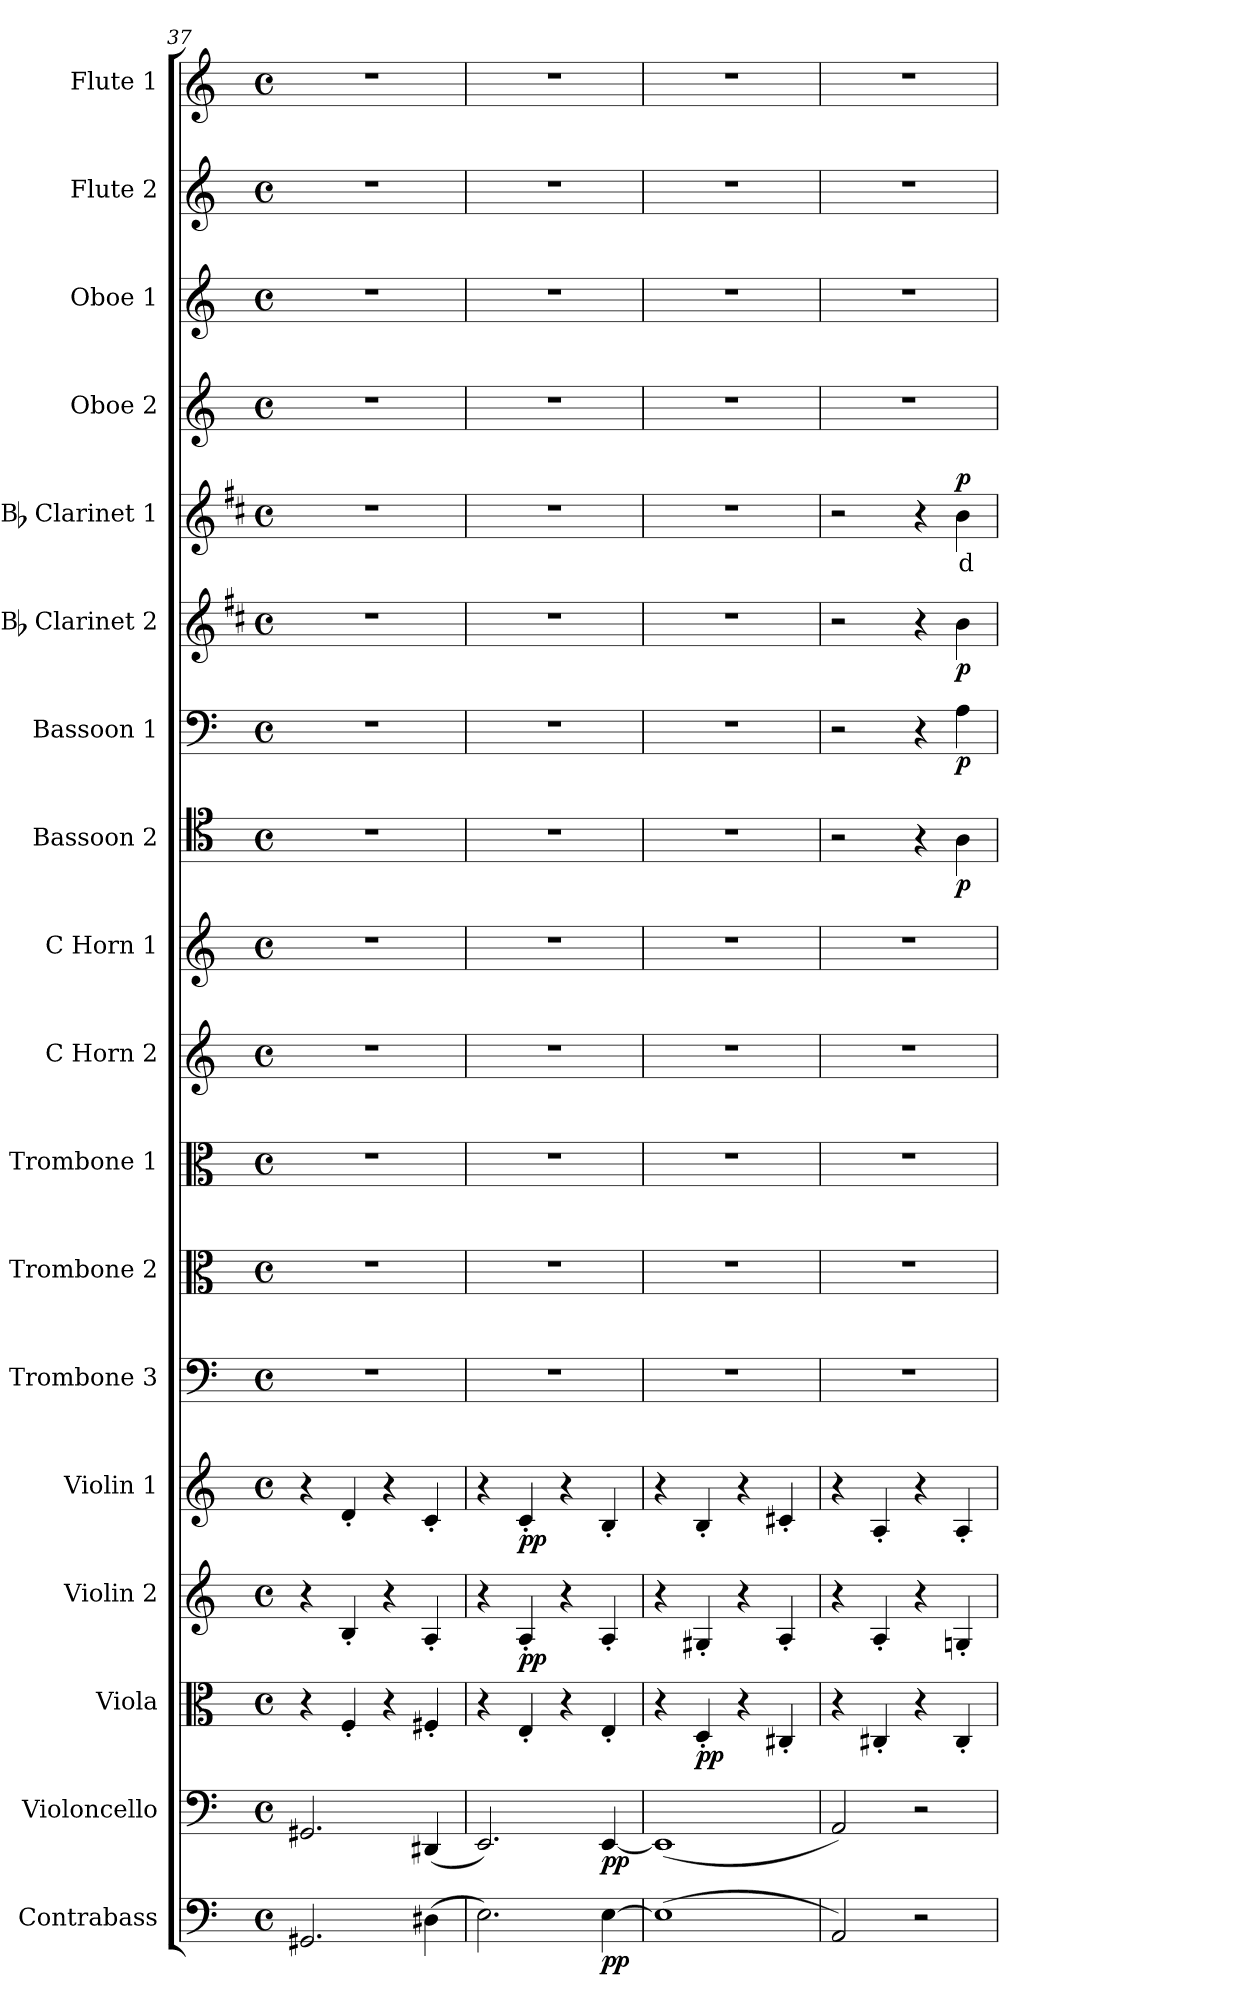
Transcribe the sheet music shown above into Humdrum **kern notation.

**kern	**dynam	**kern	**dynam	**kern	**dynam	**kern	**dynam	**kern	**dynam	**kern	**kern	**kern	**kern	**kern	**kern	**dynam	**kern	**dynam	**kern	**dynam	**kern	**text	**dynam	**kern	**kern	**kern	**kern
*part18	*part18	*part17	*part17	*part16	*part16	*part15	*part15	*part14	*part14	*part13	*part12	*part11	*part10	*part9	*part8	*part8	*part7	*part7	*part6	*part6	*part5	*part5	*part5	*part4	*part3	*part2	*part1
*staff18	*staff18	*staff17	*staff17	*staff16	*staff16	*staff15	*staff15	*staff14	*staff14	*staff13	*staff12	*staff11	*staff10	*staff9	*staff8	*staff8	*staff7	*staff7	*staff6	*staff6	*staff5	*staff5	*staff5	*staff4	*staff3	*staff2	*staff1
*I"Contrabass	*	*I"Violoncello	*	*I"Viola	*	*I"Violin 2	*	*I"Violin 1	*	*I"Trombone 3	*I"Trombone 2	*I"Trombone 1	*I"C Horn 2	*I"C Horn 1	*I"Bassoon 2	*	*I"Bassoon 1	*	*I"Bb Clarinet 2	*	*I"Bb Clarinet 1	*	*	*I"Oboe 2	*I"Oboe 1	*I"Flute 2	*I"Flute 1
*I'Cb	*	*I'Vc	*	*I'Vla	*	*I'Vln 2	*	*I'Vln 1	*	*I'Trb 3	*I'Trb 2	*I'Trb 1	*I'Hn 2	*I'Hn 1	*I'Bsn 2	*	*I'Bsn 1	*	*I'Cl 2	*	*I'Cl 1	*	*	*I'Ob 2	*I'Ob 1	*I'Fl 2	*I'Fl 1
*clefF4	*	*clefF4	*	*clefC3	*	*clefG2	*	*clefG2	*	*clefF4	*clefC3	*clefC3	*clefG2	*clefG2	*clefC4	*	*clefF4	*	*clefG2	*	*clefG2	*	*	*clefG2	*clefG2	*clefG2	*clefG2
*ITrd7c12	*	*	*	*	*	*	*	*	*	*	*	*	*ITrd7c12	*ITrd7c12	*	*	*	*	*ITrd1c2	*	*ITrd1c2	*	*	*	*	*	*
*k[]	*	*k[]	*	*k[]	*	*k[]	*	*k[]	*	*k[]	*k[]	*k[]	*k[]	*k[]	*k[]	*	*k[]	*	*k[]	*	*k[]	*	*	*k[]	*k[]	*k[]	*k[]
*M4/4	*	*M4/4	*	*M4/4	*	*M4/4	*	*M4/4	*	*M4/4	*M4/4	*M4/4	*M4/4	*M4/4	*M4/4	*	*M4/4	*	*M4/4	*	*M4/4	*	*	*M4/4	*M4/4	*M4/4	*M4/4
*met(c)	*	*met(c)	*	*met(c)	*	*met(c)	*	*met(c)	*	*met(c)	*met(c)	*met(c)	*met(c)	*met(c)	*met(c)	*	*met(c)	*	*met(c)	*	*met(c)	*	*	*met(c)	*met(c)	*met(c)	*met(c)
=37	=37	=37	=37	=37	=37	=37	=37	=37	=37	=37	=37	=37	=37	=37	=37	=37	=37	=37	=37	=37	=37	=37	=37	=37	=37	=37	=37
2.GGG#X/	.	2.GG#X/	.	4r	.	4r	.	4r	.	1r	1r	1r	1r	1r	1r	.	1r	.	1r	.	1r	.	.	1r	1r	1r	1r
.	.	.	.	4F'/	.	4B'/	.	4d'/	.	.	.	.	.	.	.	.	.	.	.	.	.	.	.	.	.	.	.
.	.	.	.	4r	.	4r	.	4r	.	.	.	.	.	.	.	.	.	.	.	.	.	.	.	.	.	.	.
(4DD#X\	.	(4DD#X/	.	4F#X'/	.	4A'/	.	4c'/	.	.	.	.	.	.	.	.	.	.	.	.	.	.	.	.	.	.	.
!!LO:PB:g=z
=38	=38	=38	=38	=38	=38	=38	=38	=38	=38	=38	=38	=38	=38	=38	=38	=38	=38	=38	=38	=38	=38	=38	=38	=38	=38	=38	=38
2.EE\)	.	2.EE/)	.	4r	.	4r	.	4r	.	1r	1r	1r	1r	1r	1r	.	1r	.	1r	.	1r	.	.	1r	1r	1r	1r
!	!	!	!	!	!	!	!LO:DY:b	!	!LO:DY:b	!	!	!	!	!	!	!	!	!	!	!	!	!	!	!	!	!	!
.	.	.	.	4E'/	.	4A'/	pp	4c'/	pp	.	.	.	.	.	.	.	.	.	.	.	.	.	.	.	.	.	.
.	.	.	.	4r	.	4r	.	4r	.	.	.	.	.	.	.	.	.	.	.	.	.	.	.	.	.	.	.
!	!LO:DY:b	!	!LO:DY:b	!	!	!	!	!	!	!	!	!	!	!	!	!	!	!	!	!	!	!	!	!	!	!	!
[4EE\	pp	[4EE/	pp	4E'/	.	4A'/	.	4B'/	.	.	.	.	.	.	.	.	.	.	.	.	.	.	.	.	.	.	.
=39	=39	=39	=39	=39	=39	=39	=39	=39	=39	=39	=39	=39	=39	=39	=39	=39	=39	=39	=39	=39	=39	=39	=39	=39	=39	=39	=39
(1EE]	.	(1EE]	.	4r	.	4r	.	4r	.	1r	1r	1r	1r	1r	1r	.	1r	.	1r	.	1r	.	.	1r	1r	1r	1r
!	!	!	!	!	!LO:DY:b	!	!	!	!	!	!	!	!	!	!	!	!	!	!	!	!	!	!	!	!	!	!
.	.	.	.	4D'/	pp	4G#X'/	.	4B'/	.	.	.	.	.	.	.	.	.	.	.	.	.	.	.	.	.	.	.
.	.	.	.	4r	.	4r	.	4r	.	.	.	.	.	.	.	.	.	.	.	.	.	.	.	.	.	.	.
.	.	.	.	4C#X'/	.	4A'/	.	4c#X'/	.	.	.	.	.	.	.	.	.	.	.	.	.	.	.	.	.	.	.
=40	=40	=40	=40	=40	=40	=40	=40	=40	=40	=40	=40	=40	=40	=40	=40	=40	=40	=40	=40	=40	=40	=40	=40	=40	=40	=40	=40
2AAA/)	.	2AA/)	.	4r	.	4r	.	4r	.	1r	1r	1r	1r	1r	2r	.	2r	.	2r	.	2r	.	.	1r	1r	1r	1r
.	.	.	.	4C#X'/	.	4A'/	.	4A'/	.	.	.	.	.	.	.	.	.	.	.	.	.	.	.	.	.	.	.
2r	.	2r	.	4r	.	4r	.	4r	.	.	.	.	.	.	4r	.	4r	.	4r	.	4r	.	.	.	.	.	.
!	!	!	!	!	!	!	!	!	!	!	!	!	!	!	!	!LO:DY:b	!	!LO:DY:b	!	!LO:DY:b	!	!LO:LY:b:color=#FF0000	!LO:DY:b	!	!	!	!
.	.	.	.	4C#'/	.	4Gn'/	.	4A'/	.	.	.	.	.	.	4A\	p	4A\	p	4a\	p	4a\	d	p	.	.	.	.
=	=	=	=	=	=	=	=	=	=	=	=	=	=	=	=	=	=	=	=	=	=	=	=	=	=	=	=
*-	*-	*-	*-	*-	*-	*-	*-	*-	*-	*-	*-	*-	*-	*-	*-	*-	*-	*-	*-	*-	*-	*-	*-	*-	*-	*-	*-
